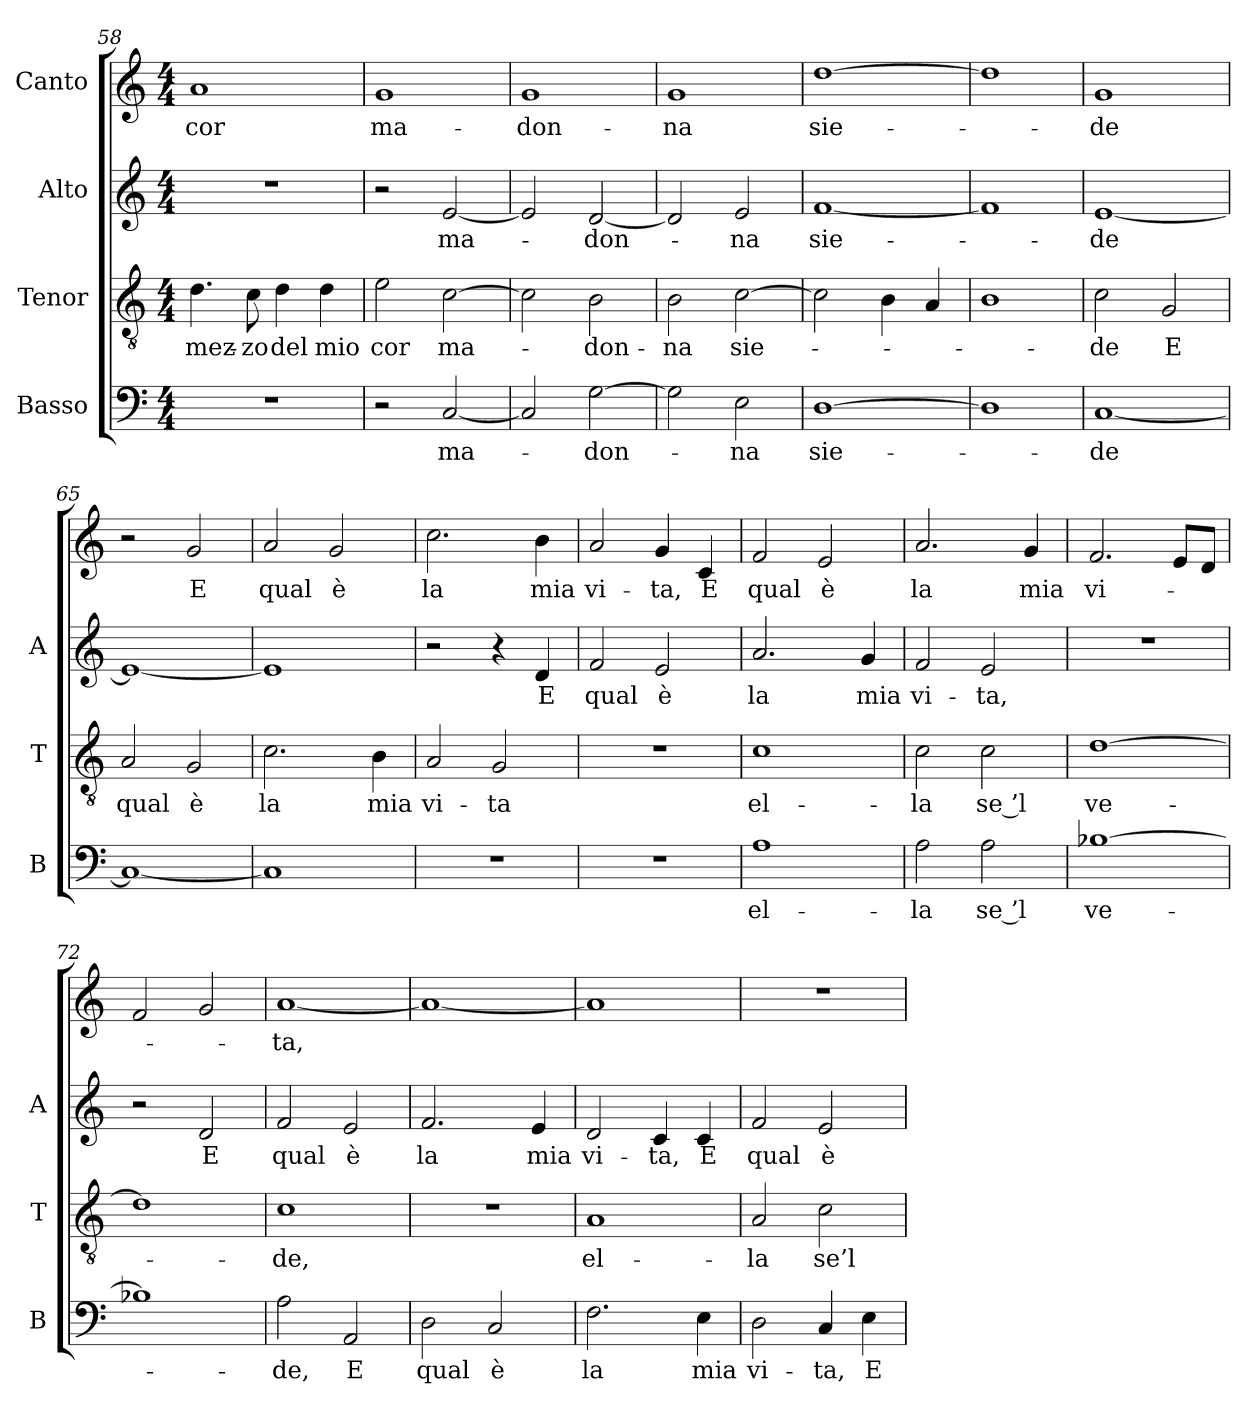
**kern	**text	**kern	**text	**kern	**text	**kern	**text
*part4	*part4	*part3	*part3	*part2	*part2	*part1	*part1
*staff4	*staff4	*staff3	*staff3	*staff2	*staff2	*staff1	*staff1
*I"Basso	*	*I"Tenor	*	*I"Alto	*	*I"Canto	*
*I'B	*	*I'T	*	*I'A	*	*	*
*clefF4	*	*clefGv2	*	*clefG2	*	*clefG2	*
*k[]	*	*k[]	*	*k[]	*	*k[]	*
*C:	*	*C:	*	*C:	*	*C:	*
*M4/4	*	*M4/4	*	*M4/4	*	*M4/4	*
=58	=58	=58	=58	=58	=58	=58	=58
1r	.	4.d	mez-	1r	.	1a	-cor
.	.	8c	-zo	.	.	.	.
.	.	4d	-del	.	.	.	.
.	.	4d	-mio	.	.	.	.
=59	=59	=59	=59	=59	=59	=59	=59
2r	.	2e	-cor	2r	.	1g	ma-
[2C	ma-	[2c	ma-	[2e	ma-	.	.
=60	=60	=60	=60	=60	=60	=60	=60
2C]	.	2c]	.	2e]	.	1g	don-
[2G	don-	2B	don-	[2d	don-	.	.
=61	=61	=61	=61	=61	=61	=61	=61
2G]	.	2B	-na	2d]	.	1g	-na
2E	-na	[2c	sie-	2e	-na	.	.
=62	=62	=62	=62	=62	=62	=62	=62
[1D	sie-	2c]	.	[1f	sie-	[1dd	sie-
.	.	4B	.	.	.	.	.
.	.	4A	.	.	.	.	.
=63	=63	=63	=63	=63	=63	=63	=63
1D]	.	1B	.	1f]	.	1dd]	.
=64	=64	=64	=64	=64	=64	=64	=64
[1C	-de	2c	-de	[1e	-de	1g	-de
.	.	2G	-E	.	.	.	.
=65	=65	=65	=65	=65	=65	=65	=65
1C_	.	2A	-qual	1e_	.	2r	.
.	.	2G	-è	.	.	2g	-E
=66	=66	=66	=66	=66	=66	=66	=66
1C]	.	2.c	-la	1e]	.	2a	-qual
.	.	.	.	.	.	2g	-è
.	.	4B	-mia	.	.	.	.
=67	=67	=67	=67	=67	=67	=67	=67
1r	.	2A	vi-	2r	.	2.cc	-la
.	.	2G	-ta	4r	.	.	.
.	.	.	.	4d	-E	4b	-mia
=68	=68	=68	=68	=68	=68	=68	=68
1r	.	1r	.	2f	-qual	2a	vi-
.	.	.	.	2e	-è	4g	-ta,
.	.	.	.	.	.	4c	-E
=69	=69	=69	=69	=69	=69	=69	=69
1A	el-	1c	el-	2.a	-la	2f	-qual
.	.	.	.	.	.	2e	-è
.	.	.	.	4g	-mia	.	.
=70	=70	=70	=70	=70	=70	=70	=70
2A	-la	2c	-la	2f	vi-	2.a	-la
2A	-se ’l	2c	-se ’l	2e	-ta,	.	.
.	.	.	.	.	.	4g	-mia
=71	=71	=71	=71	=71	=71	=71	=71
[1B-X	ve-	[1d	ve-	1r	.	2.f	vi-
.	.	.	.	.	.	8eL	.
.	.	.	.	.	.	8dJ	.
=72	=72	=72	=72	=72	=72	=72	=72
1B-X]	.	1d]	.	2r	.	2f	.
.	.	.	.	2d	-E	2g	.
=73	=73	=73	=73	=73	=73	=73	=73
2A	-de,	1c	-de,	2f	-qual	[1a	-ta,
2AA	-E	.	.	2e	-è	.	.
=74	=74	=74	=74	=74	=74	=74	=74
2D	-qual	1r	.	2.f	-la	1a_	.
2C	-è	.	.	.	.	.	.
.	.	.	.	4e	-mia	.	.
=75	=75	=75	=75	=75	=75	=75	=75
2.F	-la	1A	el-	2d	vi-	1a]	.
.	.	.	.	4c	-ta,	.	.
4E	-mia	.	.	4c	-E	.	.
=76	=76	=76	=76	=76	=76	=76	=76
2D	vi-	2A	-la	2f	-qual	1r	.
4C	-ta,	2c	-se’l	2e	-è	.	.
4E	-E	.	.	.	.	.	.
=	=	=	=	=	=	=	=
*-	*-	*-	*-	*-	*-	*-	*-
